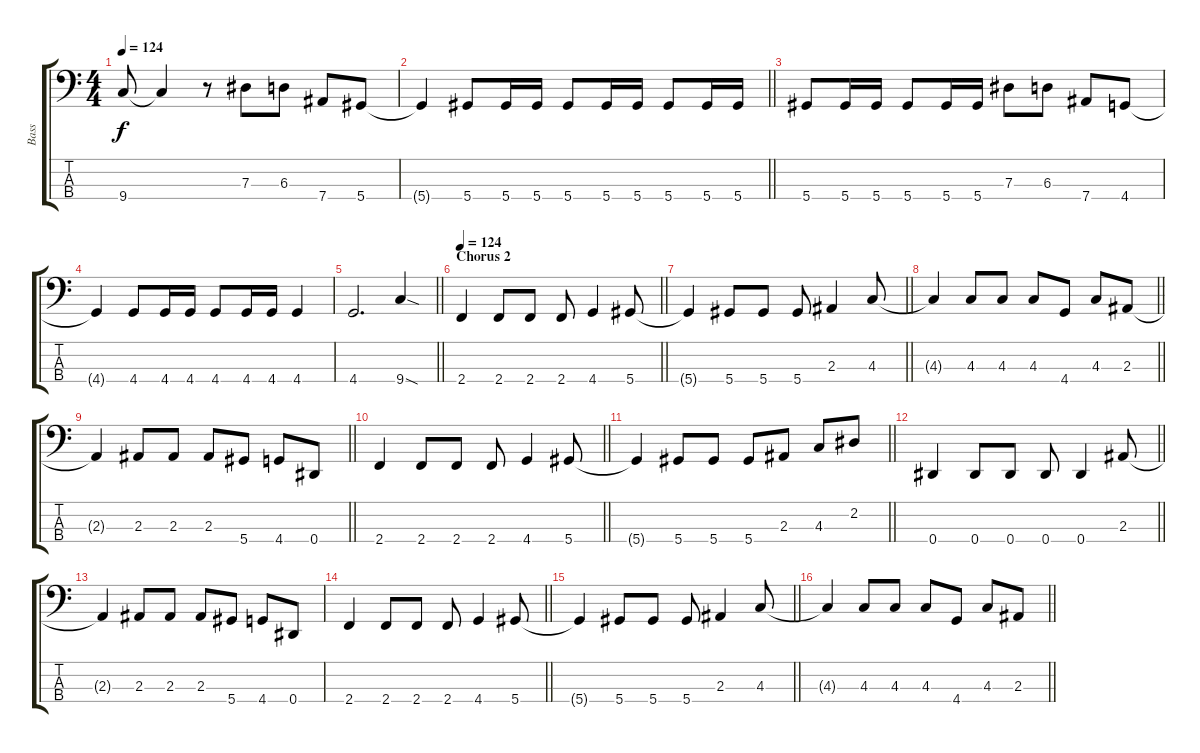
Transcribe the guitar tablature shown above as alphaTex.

\track ("Bass" "Bass") {instrument electricbassfinger}
\staff {score tabs}
\tuning (Gb2 Db2 Ab1 Eb1) {hide}
\ts (4 4)
\tempo 124
\clef f4
\ks c
9.4{t}.8{dy f} 9.4{t}.4 r.8 7.3.8 6.3.8 7.4.8 5.4.8 |
\barLineRight lightlight
5.4{t}.4 5.4.8 5.4.16 5.4.16 5.4.8 5.4.16 5.4.16 5.4.8 5.4.16 5.4.16 |
5.4.8 5.4.16 5.4.16 5.4.8 5.4.16 5.4.16 7.3.8 6.3.8 7.4.8 4.4.8 |
4.4{t}.4 4.4.8 4.4.16 4.4.16 4.4.8 4.4.16 4.4.16 4.4.4 |
\barLineRight lightlight
4.4.2{d} 9.4{sod}.4 |
\section ("" "Chorus 2")
\tempo 124
\barLineRight lightlight
2.4.4 2.4.8 2.4.8 2.4.8 4.4.4 5.4.8 |
\barLineRight lightlight
5.4{t}.4 5.4.8 5.4.8 5.4.8 2.3.4 4.3.8 |
\barLineRight lightlight
4.3{t}.4 4.3.8 4.3.8 4.3.8 4.4.8 4.3.8 2.3.8 |
\barLineRight lightlight
2.3{t}.4 2.3.8 2.3.8 2.3.8 5.4.8 4.4.8 0.4.8 |
\barLineRight lightlight
2.4.4 2.4.8 2.4.8 2.4.8 4.4.4 5.4.8 |
\barLineRight lightlight
5.4{t}.4 5.4.8 5.4.8 5.4.8 2.3.8 4.3.8 2.2.8 |
\barLineRight lightlight
0.4.4 0.4.8 0.4.8 0.4.8 0.4.4 2.3.8 |
2.3{t}.4 2.3.8 2.3.8 2.3.8 5.4.8 4.4.8 0.4.8 |
\barLineRight lightlight
2.4.4 2.4.8 2.4.8 2.4.8 4.4.4 5.4.8 |
\barLineRight lightlight
5.4{t}.4 5.4.8 5.4.8 5.4.8 2.3.4 4.3.8 |
\barLineRight lightlight
4.3{t}.4 4.3.8 4.3.8 4.3.8 4.4.8 4.3.8 2.3.8
